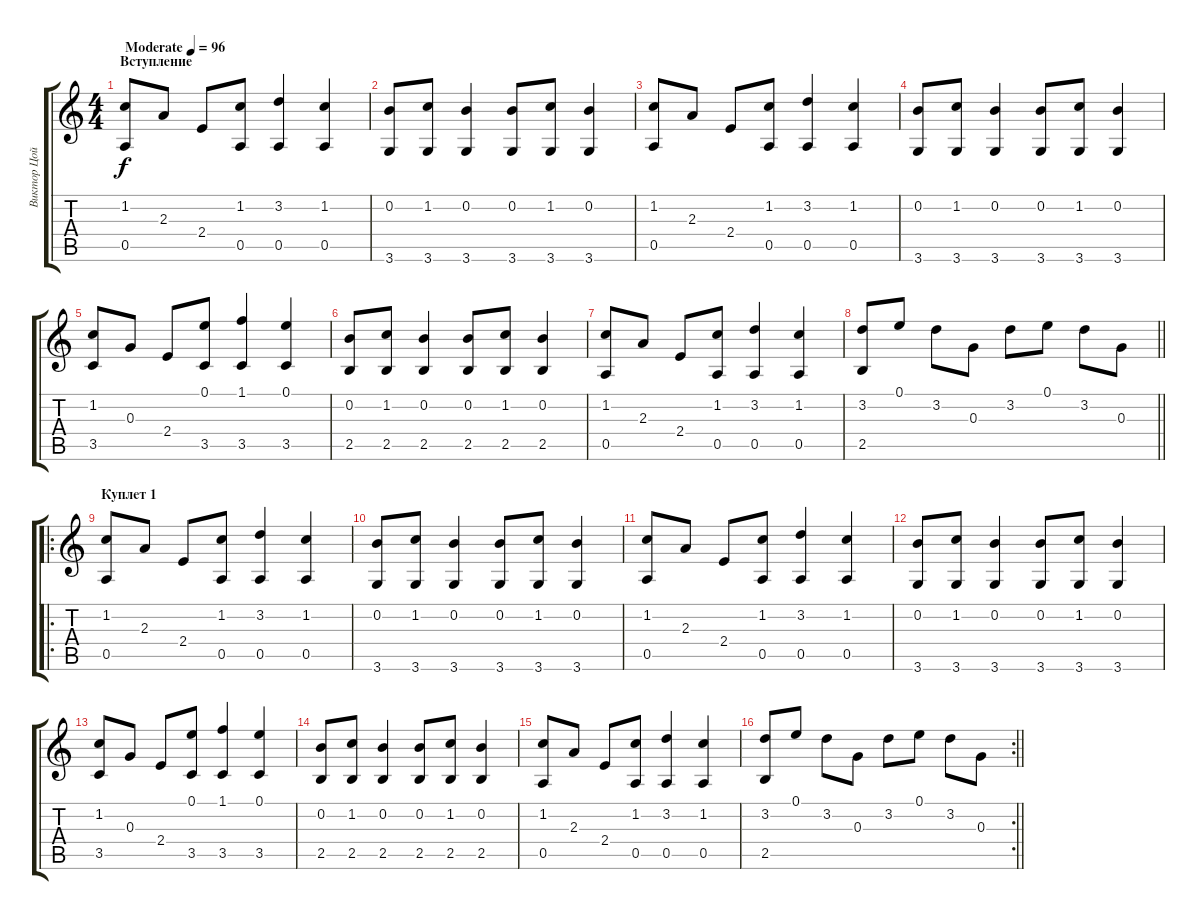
\track ("Виктор Цой" "Виктор Цой") {instrument acousticguitarsteel}
\staff {score tabs}
\tuning (E4 B3 G3 D3 A2 E2) {hide}
\ts (4 4)
\section ("" "Вступление")
\tempo (96 "Moderate")
\tempo 90
\tempo (96 "Moderate")
\clef g2
\ks c
(1.2 0.5).8{dy f instrument acousticguitarsteel} 2.3.8 2.4.8 (1.2 0.5).8 (3.2 0.5).4 (1.2 0.5).4 |
(0.2 3.6).8 (1.2 3.6).8 (0.2 3.6).4 (0.2 3.6).8 (1.2 3.6).8 (0.2 3.6).4 |
(1.2 0.5).8 2.3.8 2.4.8 (1.2 0.5).8 (3.2 0.5).4 (1.2 0.5).4 |
(0.2 3.6).8 (1.2 3.6).8 (0.2 3.6).4 (0.2 3.6).8 (1.2 3.6).8 (0.2 3.6).4 |
(1.2 3.5).8 0.3.8 2.4.8 (0.1 3.5).8 (1.1 3.5).4 (0.1 3.5).4 |
(0.2 2.5).8 (1.2 2.5).8 (0.2 2.5).4 (0.2 2.5).8 (1.2 2.5).8 (0.2 2.5).4 |
(1.2 0.5).8 2.3.8 2.4.8 (1.2 0.5).8 (3.2 0.5).4 (1.2 0.5).4 |
\barLineRight lightlight
(3.2 2.5).8 0.1.8 3.2.8 0.3.8 3.2.8 0.1.8 3.2.8 0.3.8 |
\ro
\section ("" "Куплет 1")
(1.2 0.5).8 2.3.8 2.4.8 (1.2 0.5).8 (3.2 0.5).4 (1.2 0.5).4 |
(0.2 3.6).8 (1.2 3.6).8 (0.2 3.6).4 (0.2 3.6).8 (1.2 3.6).8 (0.2 3.6).4 |
(1.2 0.5).8 2.3.8 2.4.8 (1.2 0.5).8 (3.2 0.5).4 (1.2 0.5).4 |
(0.2 3.6).8 (1.2 3.6).8 (0.2 3.6).4 (0.2 3.6).8 (1.2 3.6).8 (0.2 3.6).4 |
(1.2 3.5).8 0.3.8 2.4.8 (0.1 3.5).8 (1.1 3.5).4 (0.1 3.5).4 |
(0.2 2.5).8 (1.2 2.5).8 (0.2 2.5).4 (0.2 2.5).8 (1.2 2.5).8 (0.2 2.5).4 |
(1.2 0.5).8 2.3.8 2.4.8 (1.2 0.5).8 (3.2 0.5).4 (1.2 0.5).4 |
\rc 2
\barLineRight lightlight
(3.2 2.5).8 0.1.8 3.2.8 0.3.8 3.2.8 0.1.8 3.2.8 0.3.8
